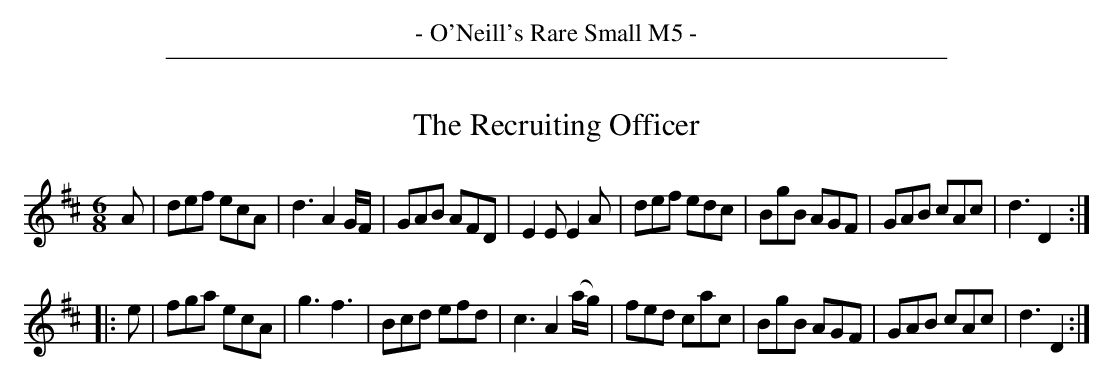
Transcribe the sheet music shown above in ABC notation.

X:1
T: The Recruiting Officer
M: 6/8
L: 1/8
K: D
A |\
def ecA | d3  A2G/F/ | GAB AFD | E2E E2A |\
def edc | BgB AGF    | GAB cAc | d3  D2 :|
|: e |\
fga ecA | g3  f3  | Bcd efd | c3 A2(a/g/) |\
fed cac | BgB AGF | GAB cAc | d3 D2 :|
